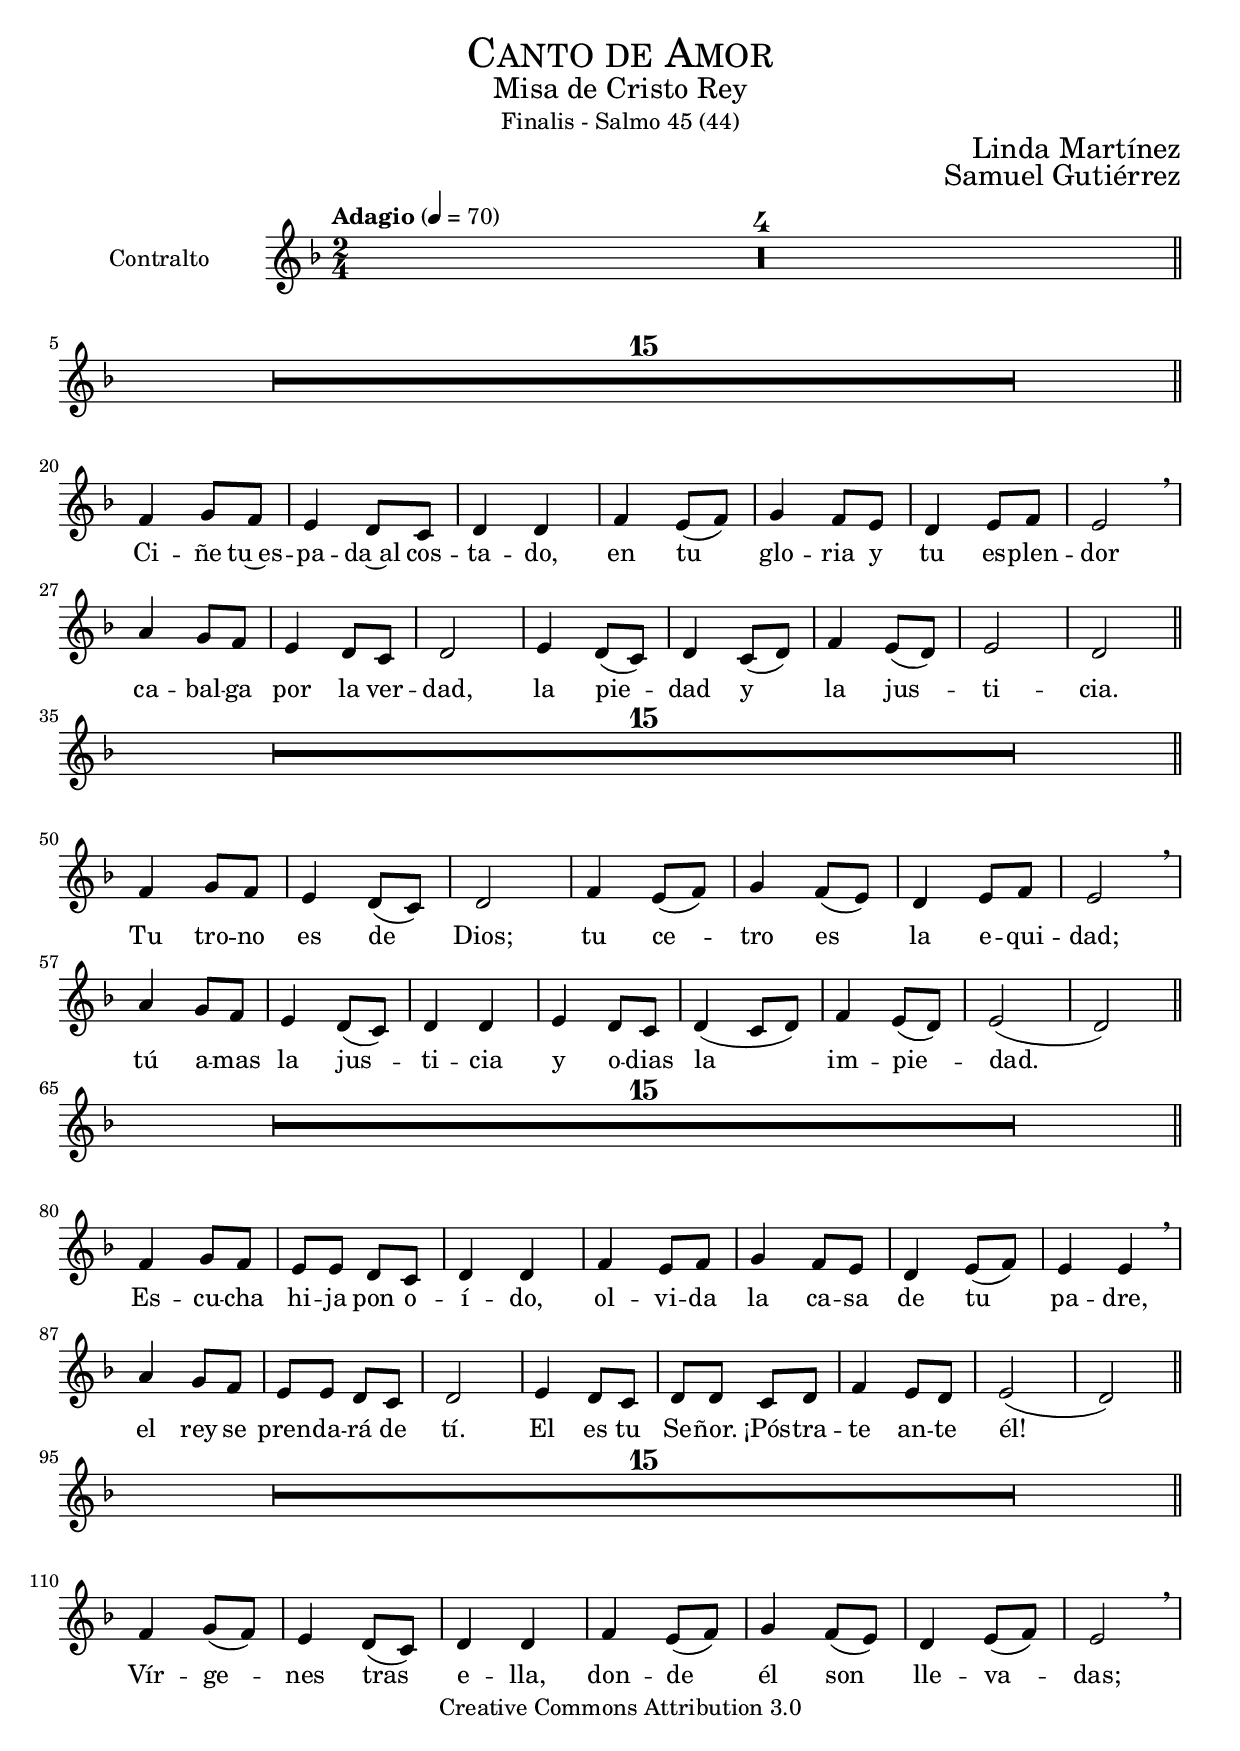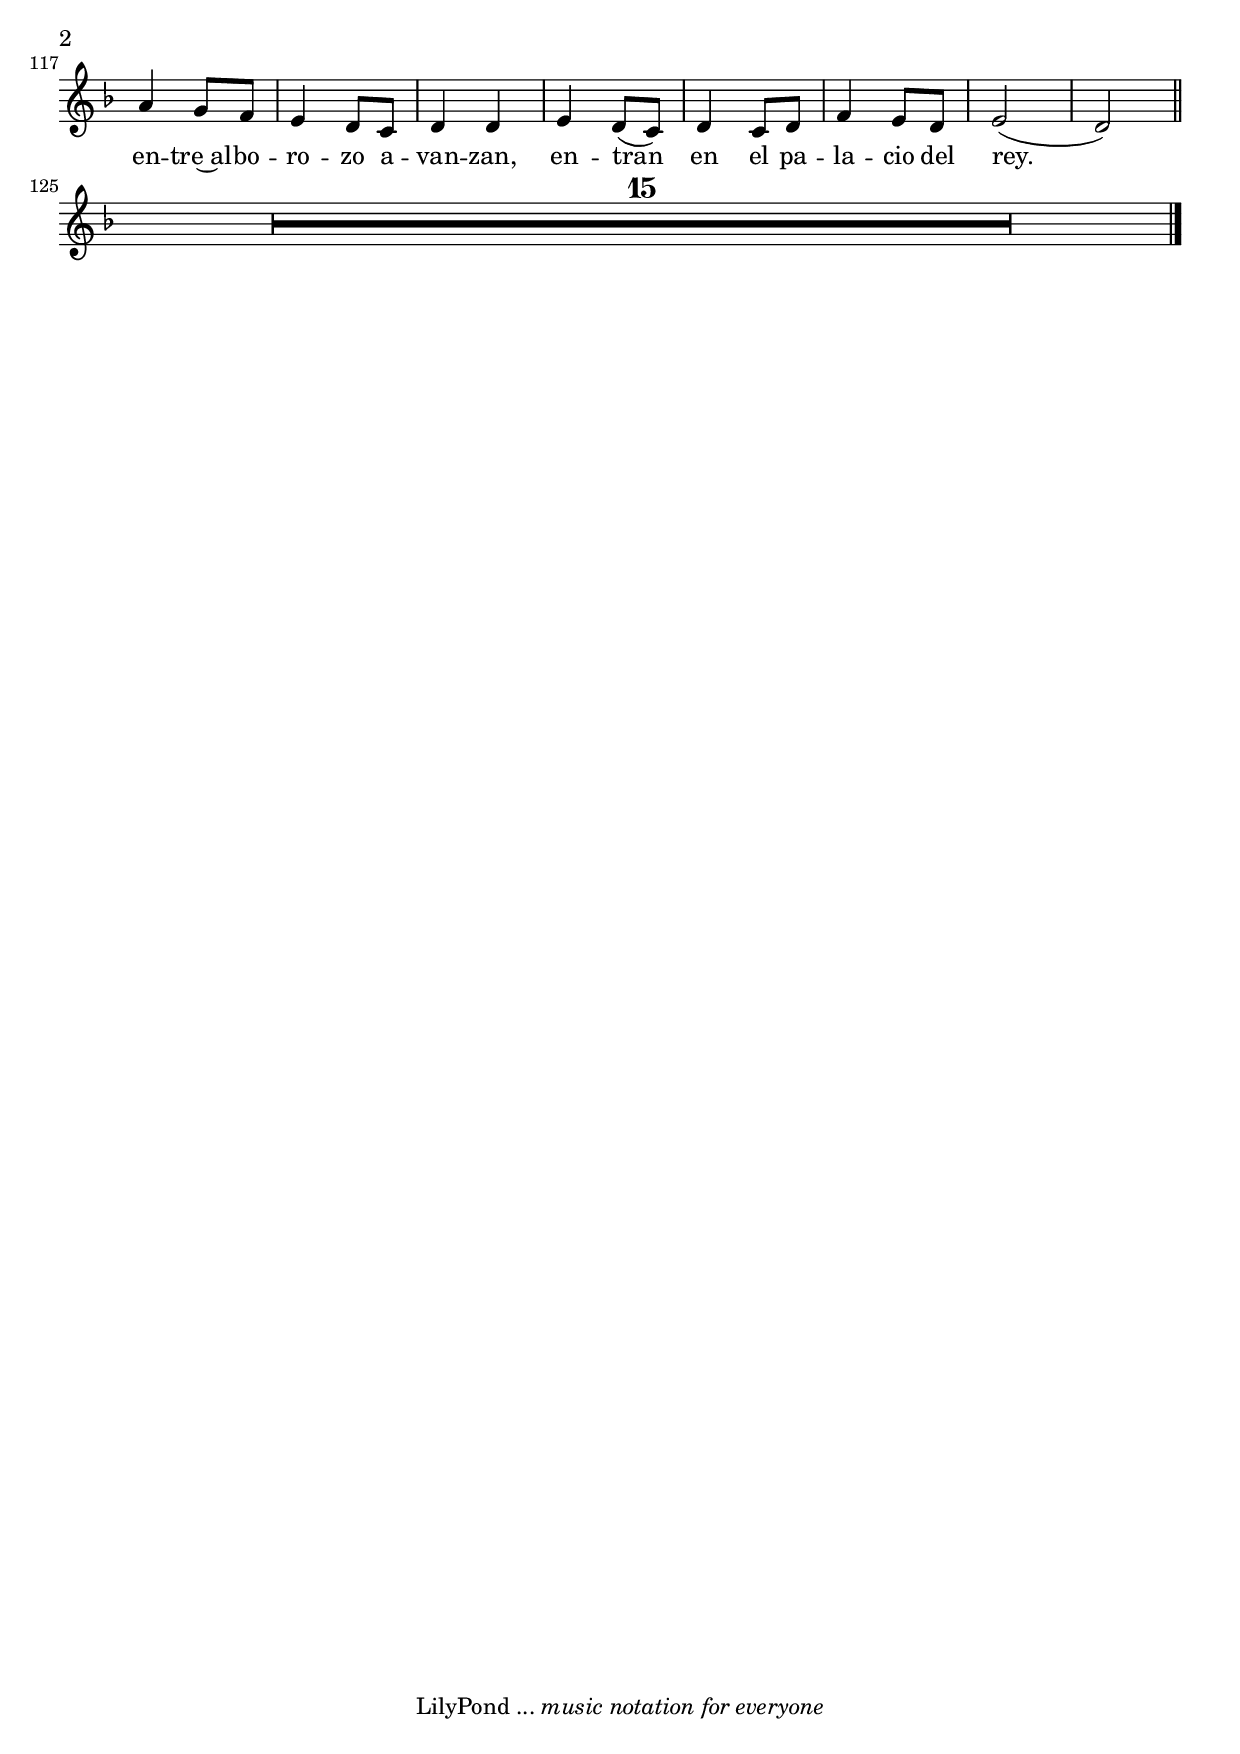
% *************************************************************************************
%	Madre de la iglesia - Melody inspired by the compositions of Mons Marco Frisina
%   	Music and accompaniment by serachsam
% *************************************************************************************
\language "espanol"
\version "2.23.2"

% --- Global parameters
particle = 1
jump = \break

% --- Includes
\include "global.ily"
\include "alto.ily"

% --- Global size
% #(set-global-staff-size 20)

% --- Header
\markup { \fill-line { \center-column { \fontsize #5 \smallCaps "Canto de Amor" \fontsize #2 "Misa de Cristo Rey" "Finalis - Salmo 45 (44)" } } }
\markup { \fill-line { " " \center-column { \fontsize #2 "Linda Martínez" } } }
\markup { \fill-line { " " \center-column { \fontsize #2 "Samuel Gutiérrez" } } }
\header {
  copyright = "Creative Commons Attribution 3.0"
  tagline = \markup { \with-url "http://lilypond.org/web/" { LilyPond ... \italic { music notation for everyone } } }
  breakbefore = ##t
}

% --- Music

% --- Harmony

\score {
  <<
    \new Staff <<
      \set Staff.instrumentName = #"Contralto"
      \set Staff.midiInstrument = #"choir aahs"
      \set Staff.midiMaximumVolume = #1.5

      \new Voice = "alto" <<
        \global \alto_music
      >>
      \new Lyrics = "alto"
      \context Lyrics = "alto" \lyricsto "alto" \alto_lyrics
    >>
  >>
  \midi { }
  \layout { }
}

% --- Paper
\paper{
  #(set-default-paper-size "letter")
  indent=3.5\cm
  page-breaking = #ly:page-turn-breaking
}
